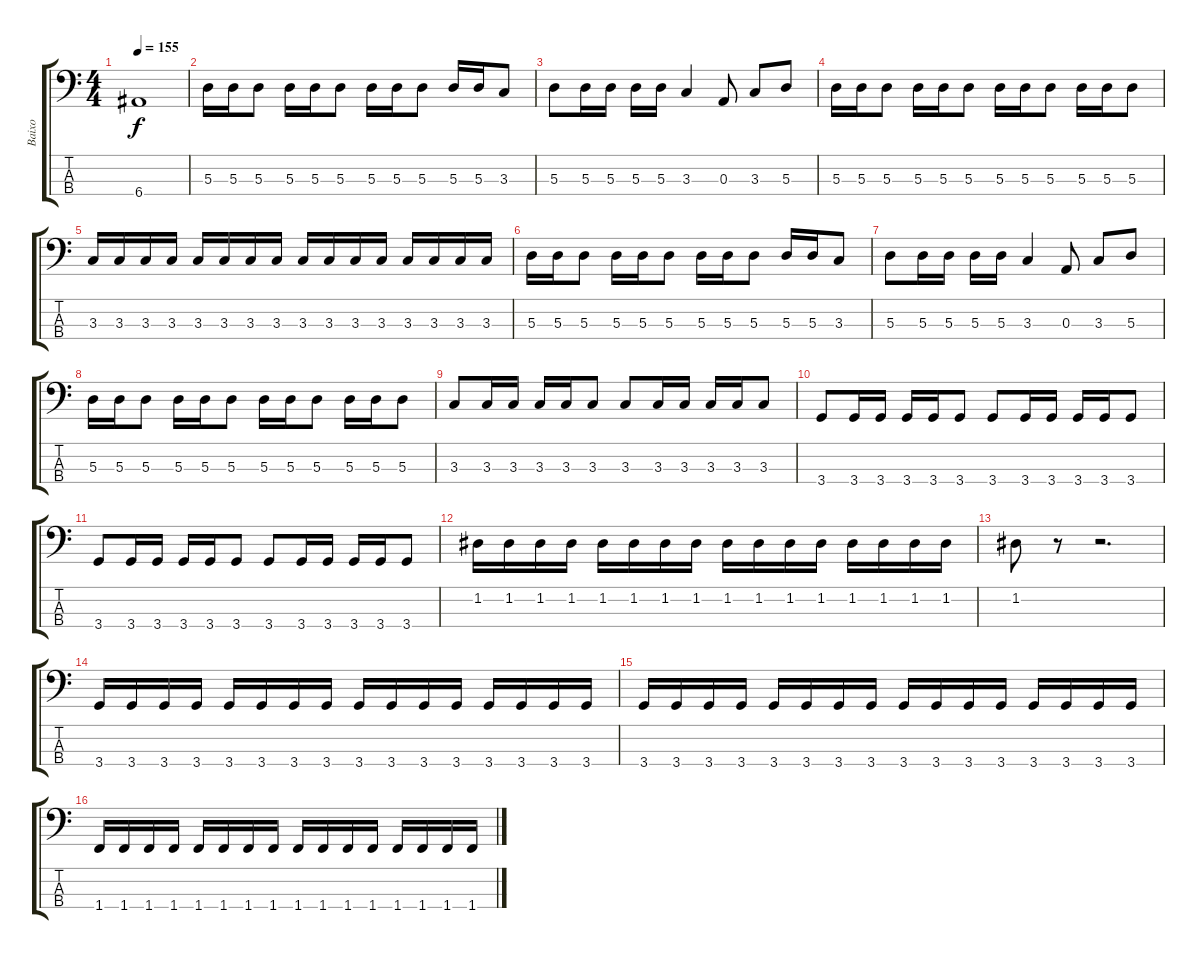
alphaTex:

\track ("Baixo" "Baixo") {instrument electricbassfinger}
\staff {score tabs}
\tuning (G2 D2 A1 E1) {hide}
\ts (4 4)
\tempo 155
\clef f4
\ks c
6.4.1{dy f} |
5.3.16 5.3.16 5.3.8 5.3.16 5.3.16 5.3.8 5.3.16 5.3.16 5.3.8 5.3.16 5.3.16 3.3.8 |
5.3.8 5.3.16 5.3.16 5.3.16 5.3.16 3.3.4 0.3.8 3.3.8 5.3.8 |
5.3.16 5.3.16 5.3.8 5.3.16 5.3.16 5.3.8 5.3.16 5.3.16 5.3.8 5.3.16 5.3.16 5.3.8 |
3.3.16 3.3.16 3.3.16 3.3.16 3.3.16 3.3.16 3.3.16 3.3.16 3.3.16 3.3.16 3.3.16 3.3.16 3.3.16 3.3.16 3.3.16 3.3.16 |
5.3.16 5.3.16 5.3.8 5.3.16 5.3.16 5.3.8 5.3.16 5.3.16 5.3.8 5.3.16 5.3.16 3.3.8 |
5.3.8 5.3.16 5.3.16 5.3.16 5.3.16 3.3.4 0.3.8 3.3.8 5.3.8 |
5.3.16 5.3.16 5.3.8 5.3.16 5.3.16 5.3.8 5.3.16 5.3.16 5.3.8 5.3.16 5.3.16 5.3.8 |
3.3.8 3.3.16 3.3.16 3.3.16 3.3.16 3.3.8 3.3.8 3.3.16 3.3.16 3.3.16 3.3.16 3.3.8 |
3.4.8 3.4.16 3.4.16 3.4.16 3.4.16 3.4.8 3.4.8 3.4.16 3.4.16 3.4.16 3.4.16 3.4.8 |
3.4.8 3.4.16 3.4.16 3.4.16 3.4.16 3.4.8 3.4.8 3.4.16 3.4.16 3.4.16 3.4.16 3.4.8 |
1.2.16 1.2.16 1.2.16 1.2.16 1.2.16 1.2.16 1.2.16 1.2.16 1.2.16 1.2.16 1.2.16 1.2.16 1.2.16 1.2.16 1.2.16 1.2.16 |
1.2.8 r.8 r.2{d} |
3.4.16 3.4.16 3.4.16 3.4.16 3.4.16 3.4.16 3.4.16 3.4.16 3.4.16 3.4.16 3.4.16 3.4.16 3.4.16 3.4.16 3.4.16 3.4.16 |
3.4.16 3.4.16 3.4.16 3.4.16 3.4.16 3.4.16 3.4.16 3.4.16 3.4.16 3.4.16 3.4.16 3.4.16 3.4.16 3.4.16 3.4.16 3.4.16 |
1.4.16 1.4.16 1.4.16 1.4.16 1.4.16 1.4.16 1.4.16 1.4.16 1.4.16 1.4.16 1.4.16 1.4.16 1.4.16 1.4.16 1.4.16 1.4.16
